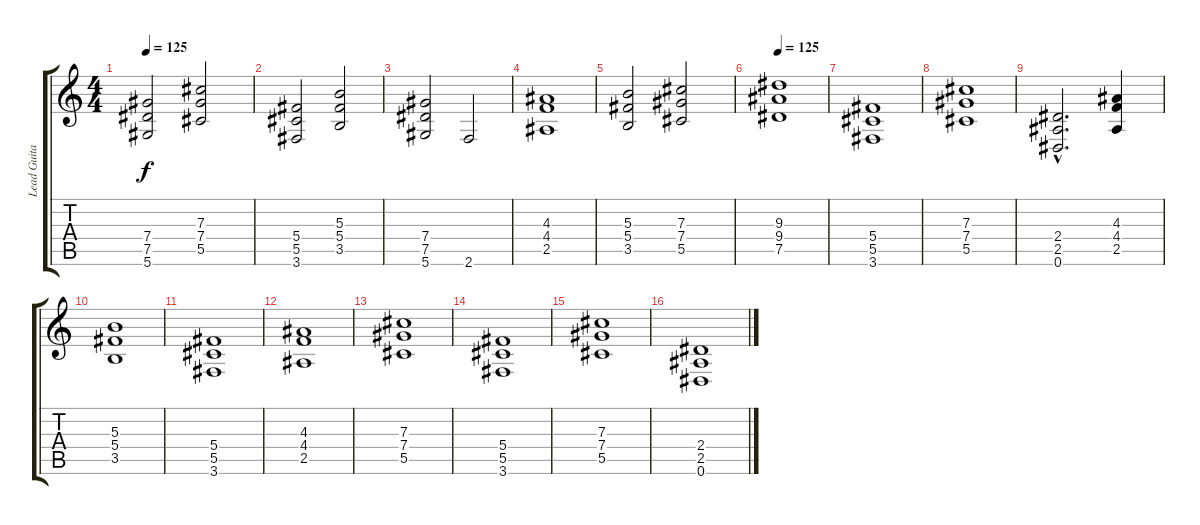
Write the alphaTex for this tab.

\track ("Lead Guitar" "Lead Guita") {instrument distortionguitar}
\staff {score tabs}
\tuning (Eb4 Bb3 Gb3 Db3 Ab2 Eb2) {hide}
\ts (4 4)
\tempo 125
\clef g2
\ks c
(7.4 7.5 5.6).2{dy f} (7.3 7.4 5.5).2 |
(5.4 5.5 3.6).2 (5.3 5.4 3.5).2 |
(7.4 7.5 5.6).2 2.6.2 |
(4.3 4.4 2.5).1 |
(5.3 5.4 3.5).2 (7.3 7.4 5.5).2 |
\tempo 125
(9.3 9.4 7.5).1 |
(5.4 5.5 3.6).1 |
(7.3 7.4 5.5).1 |
(2.4{hac} 2.5{hac} 0.6{hac}).2{d} (4.3 4.4 2.5).4 |
(5.3 5.4 3.5).1 |
(5.4 5.5 3.6).1 |
(4.3 4.4 2.5).1 |
(7.3 7.4 5.5).1 |
(5.4 5.5 3.6).1 |
(7.3 7.4 5.5).1 |
(2.4 2.5 0.6).1
